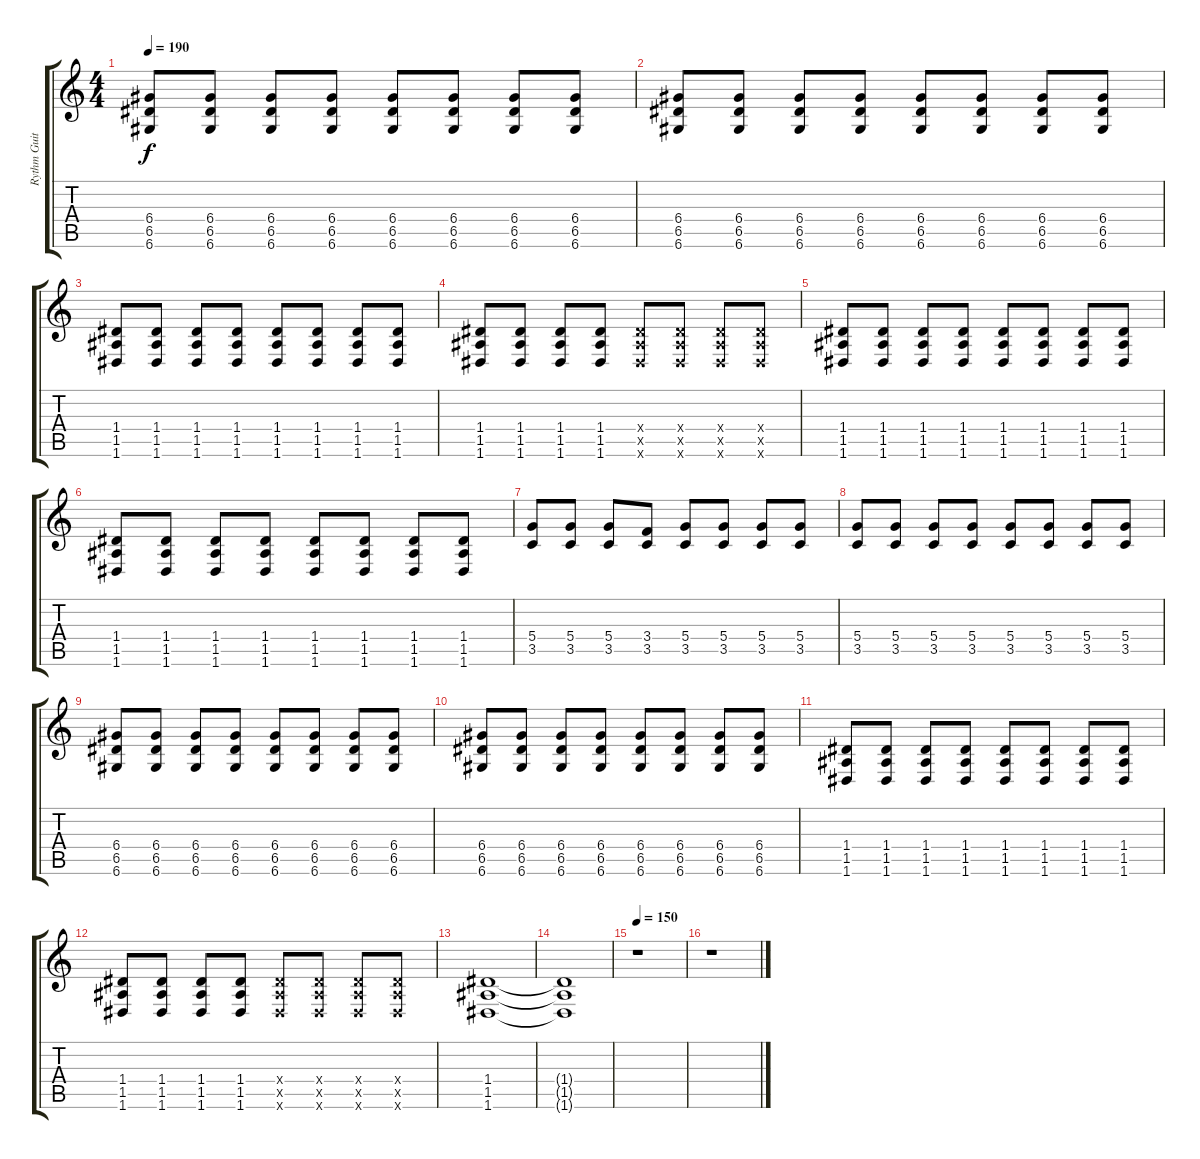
\track ("Rythm Guitar" "Rythm Guit") {instrument distortionguitar}
\staff {score tabs}
\tuning (E4 B3 G3 D3 A2 D2) {hide}
\ts (4 4)
\tempo 190
\clef g2
\ks c
(6.4 6.5 6.6).8{dy f} (6.4 6.5 6.6).8 (6.4 6.5 6.6).8 (6.4 6.5 6.6).8 (6.4 6.5 6.6).8 (6.4 6.5 6.6).8 (6.4 6.5 6.6).8 (6.4 6.5 6.6).8 |
(6.4 6.5 6.6).8 (6.4 6.5 6.6).8 (6.4 6.5 6.6).8 (6.4 6.5 6.6).8 (6.4 6.5 6.6).8 (6.4 6.5 6.6).8 (6.4 6.5 6.6).8 (6.4 6.5 6.6).8 |
(1.4 1.5 1.6).8 (1.4 1.5 1.6).8 (1.4 1.5 1.6).8 (1.4 1.5 1.6).8 (1.4 1.5 1.6).8 (1.4 1.5 1.6).8 (1.4 1.5 1.6).8 (1.4 1.5 1.6).8 |
(1.4 1.5 1.6).8 (1.4 1.5 1.6).8 (1.4 1.5 1.6).8 (1.4 1.5 1.6).8 (1.4{x} 1.5{x} 1.6{x}).8 (1.4{x} 1.5{x} 1.6{x}).8 (1.4{x} 1.5{x} 1.6{x}).8 (1.4{x} 1.5{x} 1.6{x}).8 |
(1.4 1.5 1.6).8 (1.4 1.5 1.6).8 (1.4 1.5 1.6).8 (1.4 1.5 1.6).8 (1.4 1.5 1.6).8 (1.4 1.5 1.6).8 (1.4 1.5 1.6).8 (1.4 1.5 1.6).8 |
(1.4 1.5 1.6).8 (1.4 1.5 1.6).8 (1.4 1.5 1.6).8 (1.4 1.5 1.6).8 (1.4 1.5 1.6).8 (1.4 1.5 1.6).8 (1.4 1.5 1.6).8 (1.4 1.5 1.6).8 |
(5.4 3.5).8 (5.4 3.5).8 (5.4 3.5).8 (3.4 3.5).8 (5.4 3.5).8 (5.4 3.5).8 (5.4 3.5).8 (5.4 3.5).8 |
(5.4 3.5).8 (5.4 3.5).8 (5.4 3.5).8 (5.4 3.5).8 (5.4 3.5).8 (5.4 3.5).8 (5.4 3.5).8 (5.4 3.5).8 |
(6.4 6.5 6.6).8 (6.4 6.5 6.6).8 (6.4 6.5 6.6).8 (6.4 6.5 6.6).8 (6.4 6.5 6.6).8 (6.4 6.5 6.6).8 (6.4 6.5 6.6).8 (6.4 6.5 6.6).8 |
(6.4 6.5 6.6).8 (6.4 6.5 6.6).8 (6.4 6.5 6.6).8 (6.4 6.5 6.6).8 (6.4 6.5 6.6).8 (6.4 6.5 6.6).8 (6.4 6.5 6.6).8 (6.4 6.5 6.6).8 |
(1.4 1.5 1.6).8 (1.4 1.5 1.6).8 (1.4 1.5 1.6).8 (1.4 1.5 1.6).8 (1.4 1.5 1.6).8 (1.4 1.5 1.6).8 (1.4 1.5 1.6).8 (1.4 1.5 1.6).8 |
(1.4 1.5 1.6).8 (1.4 1.5 1.6).8 (1.4 1.5 1.6).8 (1.4 1.5 1.6).8 (1.4{x} 1.5{x} 1.6{x}).8 (1.4{x} 1.5{x} 1.6{x}).8 (1.4{x} 1.5{x} 1.6{x}).8 (1.4{x} 1.5{x} 1.6{x}).8 |
(1.4 1.5 1.6).1 |
(1.4{t} 1.5{t} 1.6{t}).1 |
\tempo 150
r.1 |
r.1
